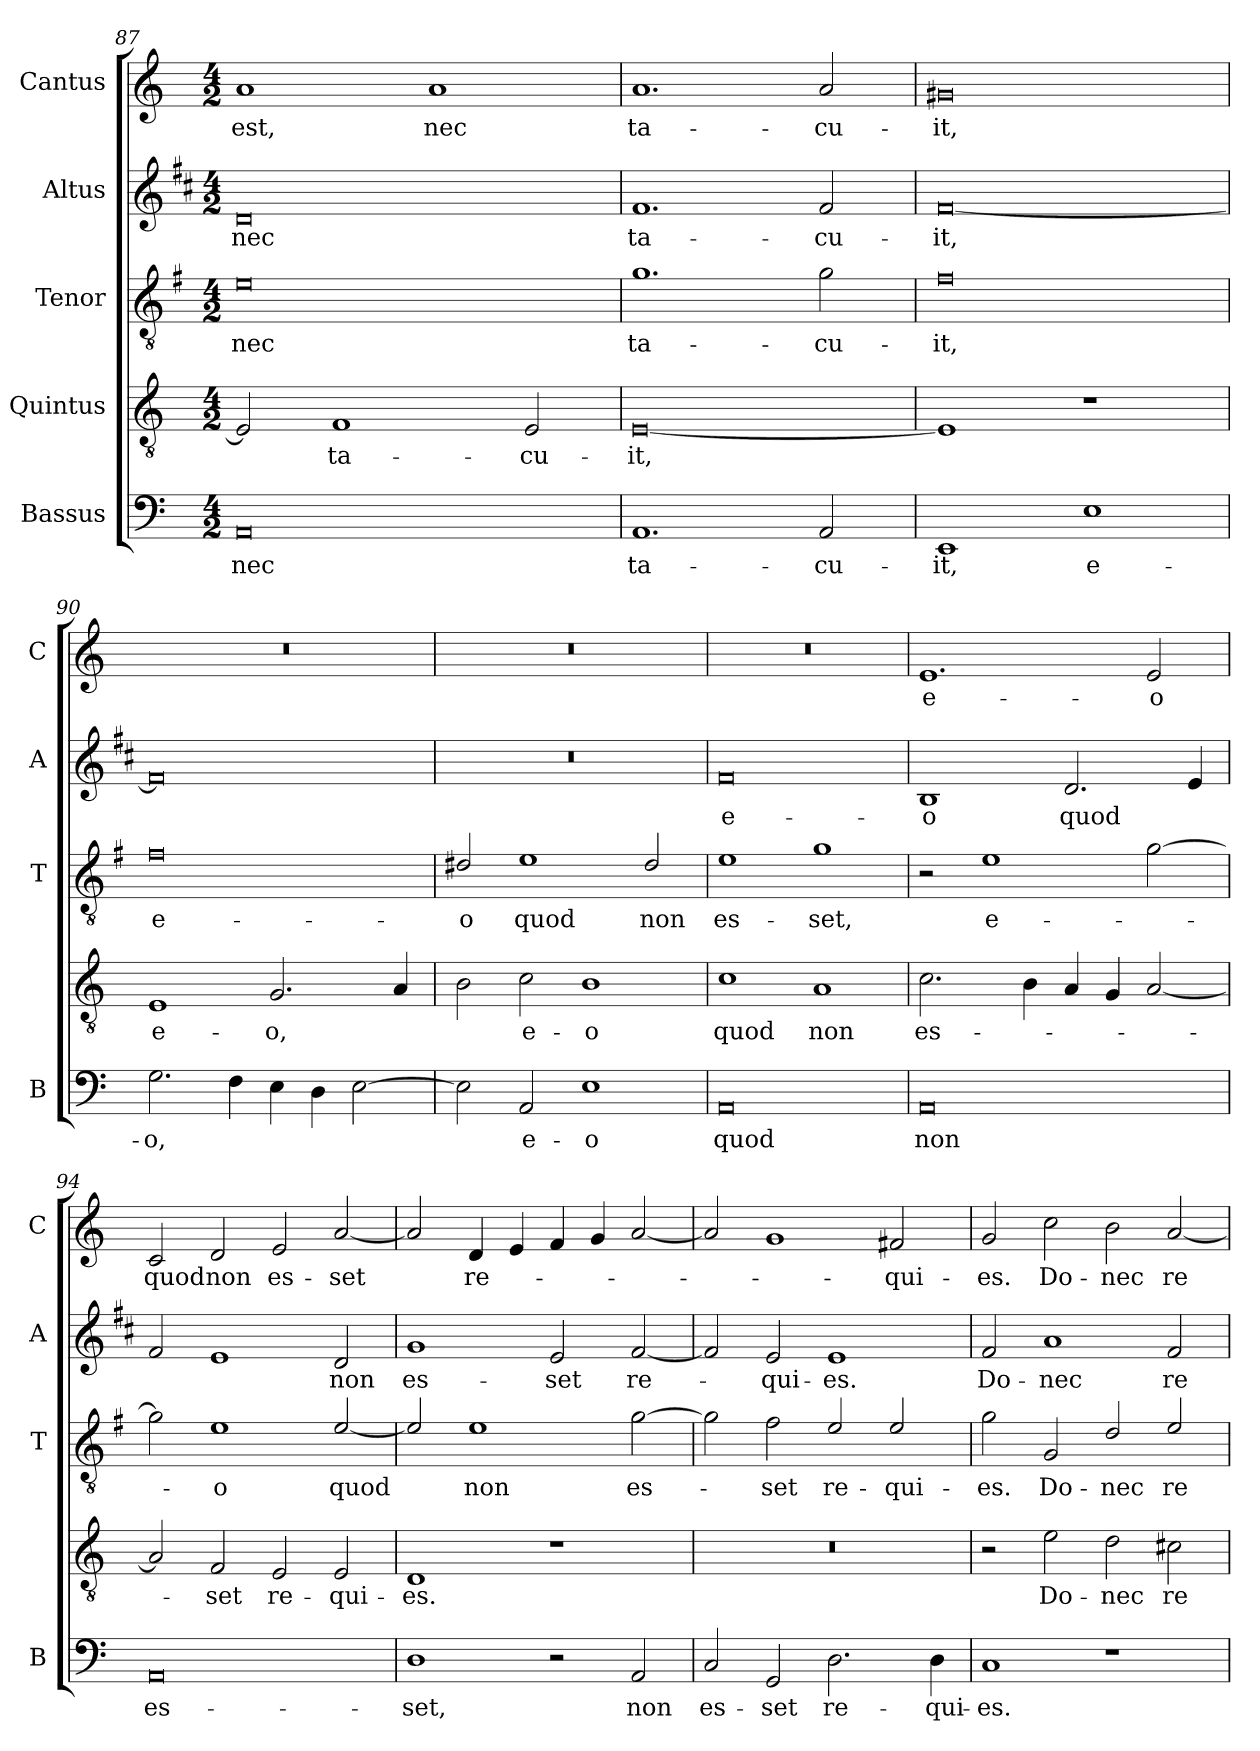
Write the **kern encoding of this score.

**kern	**text	**kern	**text	**kern	**text	**kern	**text	**kern	**text
*part5	*part5	*part4	*part4	*part3	*part3	*part2	*part2	*part1	*part1
*staff5	*staff5	*staff4	*staff4	*staff3	*staff3	*staff2	*staff2	*staff1	*staff1
*I"Bassus	*	*I"Quintus	*	*I"Tenor	*	*I"Altus	*	*I"Cantus	*
*I'B	*	*	*	*I'T	*	*I'A	*	*I'C	*
*clefF4	*	*clefGv2	*	*clefGv2	*	*clefG2	*	*clefG2	*
*	*	*	*	*ITrd4c7	*	*ITrd1c2	*	*	*
*k[]	*	*k[]	*	*k[]	*	*k[]	*	*k[]	*
*C:	*	*C:	*	*C:	*	*C:	*	*C:	*
*M4/2	*	*M4/2	*	*M4/2	*	*M4/2	*	*M4/2	*
=87	=87	=87	=87	=87	=87	=87	=87	=87	=87
!	!LO:LY:b	!	!	!	!LO:LY:b	!	!LO:LY:b	!	!LO:LY:b
0AA	nec	2E/]	.	0A	nec	0c	nec	1a	est,
!	!	!	!LO:LY:b	!	!	!	!	!	!
.	.	1F	ta-	.	.	.	.	.	.
!	!	!	!	!	!	!	!	!	!LO:LY:b
.	.	.	.	.	.	.	.	1a	nec
!	!	!	!LO:LY:b	!	!	!	!	!	!
.	.	2E/	-cu-	.	.	.	.	.	.
=88	=88	=88	=88	=88	=88	=88	=88	=88	=88
!	!LO:LY:b	!	!LO:LY:b	!	!LO:LY:b	!	!LO:LY:b	!	!LO:LY:b
1.AA	ta-	[0E	-it,	1.c	ta-	1.e	ta-	1.a	ta-
!	!LO:LY:b	!	!	!	!LO:LY:b	!	!LO:LY:b	!	!LO:LY:b
2AA/	-cu-	.	.	2c\	-cu-	2e/	-cu-	2a/	-cu-
=89	=89	=89	=89	=89	=89	=89	=89	=89	=89
!	!LO:LY:b	!	!	!	!LO:LY:b	!	!LO:LY:b	!	!LO:LY:b
1EE	-it,	1E]	.	0B	-it,	[0e	-it,	0g#X	-it,
!	!LO:LY:b	!	!	!	!	!	!	!	!
1E	e-	1r	.	.	.	.	.	.	.
!!LO:LB:g=z
=90	=90	=90	=90	=90	=90	=90	=90	=90	=90
!	!LO:LY:b	!	!LO:LY:b	!	!LO:LY:b	!	!	!	!
2.G\	-o,	1E	e-	0B	e-	0e]	.	0r	.
4F\	.	.	.	.	.	.	.	.	.
!	!	!	!LO:LY:b	!	!	!	!	!	!
4E\	.	2.G/	-o,	.	.	.	.	.	.
4D\	.	.	.	.	.	.	.	.	.
[2E\	.	.	.	.	.	.	.	.	.
.	.	4A/	.	.	.	.	.	.	.
=91	=91	=91	=91	=91	=91	=91	=91	=91	=91
!	!	!	!	!	!LO:LY:b	!	!	!	!
2E\]	.	2B\	.	2G#X/	-o	0r	.	0r	.
!	!LO:LY:b	!	!LO:LY:b	!	!LO:LY:b	!	!	!	!
2AA/	e-	2c\	e-	1A	quod	.	.	.	.
!	!LO:LY:b	!	!LO:LY:b	!	!	!	!	!	!
1E	-o	1B	-o	.	.	.	.	.	.
!	!	!	!	!	!LO:LY:b	!	!	!	!
.	.	.	.	2G#/	non	.	.	.	.
=92	=92	=92	=92	=92	=92	=92	=92	=92	=92
!	!LO:LY:b	!	!LO:LY:b	!	!LO:LY:b	!	!LO:LY:b	!	!
0AA	quod	1c	quod	1A	es-	0e	e-	0r	.
!	!	!	!LO:LY:b	!	!LO:LY:b	!	!	!	!
.	.	1A	non	1c	-set,	.	.	.	.
=93	=93	=93	=93	=93	=93	=93	=93	=93	=93
!	!LO:LY:b	!	!LO:LY:b	!	!	!	!LO:LY:b	!	!LO:LY:b
0AA	non	2.c\	es-	2r	.	1A	-o	1.e	e-
!	!	!	!	!	!LO:LY:b	!	!	!	!
.	.	.	.	1A	e-	.	.	.	.
.	.	4B\	.	.	.	.	.	.	.
!	!	!	!	!	!	!	!LO:LY:b	!	!
.	.	4A/	.	.	.	2.c/	quod	.	.
.	.	4G/	.	.	.	.	.	.	.
!	!	!	!	!	!	!	!	!	!LO:LY:b
.	.	[2A/	.	[2c\	.	.	.	2e/	-o
.	.	.	.	.	.	4d/	.	.	.
=94	=94	=94	=94	=94	=94	=94	=94	=94	=94
!	!LO:LY:b	!	!	!	!	!	!	!	!LO:LY:b
0AA	es-	2A/]	.	2c\]	.	2e/	.	2c/	quod
!	!	!	!LO:LY:b	!	!LO:LY:b	!	!	!	!LO:LY:b
.	.	2F/	-set	1A	-o	1d	.	2d/	non
!	!	!	!LO:LY:b	!	!	!	!	!	!LO:LY:b
.	.	2E/	re-	.	.	.	.	2e/	es-
!	!	!	!LO:LY:b	!	!LO:LY:b	!	!LO:LY:b	!	!LO:LY:b
.	.	2E/	-qui-	[2A/	quod	2c/	non	[2a/	-set
=95	=95	=95	=95	=95	=95	=95	=95	=95	=95
!	!LO:LY:b	!	!LO:LY:b	!	!	!	!LO:LY:b	!	!
1D	-set,	1D	-es.	2A/]	.	1f	es-	2a/]	.
!	!	!	!	!	!LO:LY:b	!	!	!	!LO:LY:b
.	.	.	.	1A	non	.	.	4d/	re-
.	.	.	.	.	.	.	.	4e/	.
!	!	!	!	!	!	!	!LO:LY:b	!	!
2r	.	1r	.	.	.	2d/	-set	4f/	.
.	.	.	.	.	.	.	.	4g/	.
!	!LO:LY:b	!	!	!	!LO:LY:b	!	!LO:LY:b	!	!
2AA/	non	.	.	[2c\	es-	[2e/	re-	[2a/	.
=96	=96	=96	=96	=96	=96	=96	=96	=96	=96
!	!LO:LY:b	!	!	!	!	!	!	!	!
2C/	es-	0r	.	2c\]	.	2e/]	.	2a/]	.
!	!LO:LY:b	!	!	!	!LO:LY:b	!	!LO:LY:b	!	!
2GG/	-set	.	.	2B\	-set	2d/	-qui-	1g	.
!	!LO:LY:b	!	!	!	!LO:LY:b	!	!LO:LY:b	!	!
2.D\	re-	.	.	2A/	re-	1d	-es.	.	.
!	!	!	!	!	!LO:LY:b	!	!	!	!LO:LY:b
.	.	.	.	2A/	-qui-	.	.	2f#X/	-qui-
!	!LO:LY:b	!	!	!	!	!	!	!	!
4D\	-qui-	.	.	.	.	.	.	.	.
!!LO:PB:g=z
=97	=97	=97	=97	=97	=97	=97	=97	=97	=97
!	!LO:LY:b	!	!	!	!LO:LY:b	!	!LO:LY:b	!	!LO:LY:b
1C	-es.	2r	.	2c\	-es.	2e/	Do-	2g/	-es.
!	!	!	!LO:LY:b	!	!LO:LY:b	!	!LO:LY:b	!	!LO:LY:b
.	.	2e\	Do-	2C/	Do-	1g	-nec	2cc\	Do-
!	!	!	!LO:LY:b	!	!LO:LY:b	!	!	!	!LO:LY:b
1r	.	2d\	-nec	2G/	-nec	.	.	2b\	-nec
!	!	!	!LO:LY:b	!	!LO:LY:b	!	!LO:LY:b	!	!LO:LY:b
.	.	2c#X\	re-	2A/	re-	2e/	re-	[2a/	re-
=	=	=	=	=	=	=	=	=	=
*-	*-	*-	*-	*-	*-	*-	*-	*-	*-
